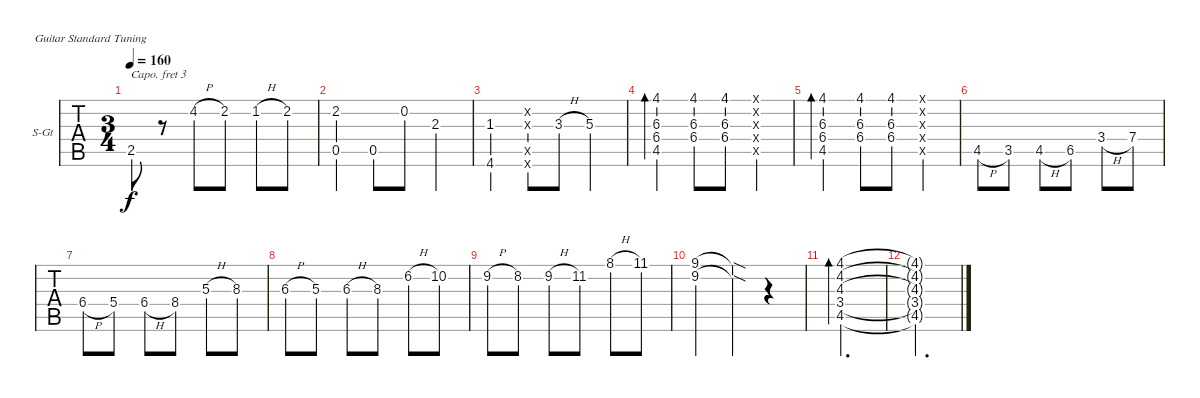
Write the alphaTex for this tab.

\bracketExtendMode groupsimilarinstruments
\firstSystemTrackNameOrientation horizontal
\otherSystemsTrackNameOrientation horizontal
\track ("Track 1" "S-Gt") {instrument acousticguitarsteel}
\staff {tabs}
\capo 3
\tuning (E4 B3 G3 D3 A2 E2)
\ts (3 4)
\tempo 160
\clef g2
\ks c
2.5.8{dy f} r.8 4.2{h}.8 2.2.8 1.2{h}.8 2.2.8 |
(2.2 0.5).4 0.5.8 0.2.8 2.3.4 |
(1.3 4.6).4 (0.2{x} 0.3{x} 0.5{x} 0.6{x}).8 3.3{h}.8 5.3.4 |
(4.1 6.3 6.4 4.5).4{bd 120} (4.1 6.3 6.4).8 (4.1 6.3 6.4).8 (0.1{x} 0.2{x} 0.3{x} 0.4{x} 0.5{x}).4 |
(4.1 6.3 6.4 4.5).4{bd 120} (4.1 6.3 6.4).8 (4.1 6.3 6.4).8 (0.1{x} 0.2{x} 0.3{x} 0.4{x} 0.5{x}).4 |
4.5{h}.8 3.5.8 4.5{h}.8 6.5.8 3.4{h}.8 7.4.8 |
6.4{h}.8 5.4.8 6.4{h}.8 8.4.8 5.3{h}.8 8.3.8 |
6.3{h}.8 5.3.8 6.3{h}.8 8.3.8 6.2{h}.8 10.2.8 |
9.2{h}.8 8.2.8 9.2{h}.8 11.2.8 8.1{h}.8 11.1.8 |
(9.1 9.2).4 (9.1{sod t} 9.2{sod t}).4 r.4 |
(4.1 4.2 4.3 3.4 4.5).2{d bd 480} |
(4.1{t} 4.2{t} 4.3{t} 3.4{t} 4.5{t}).2{d}
